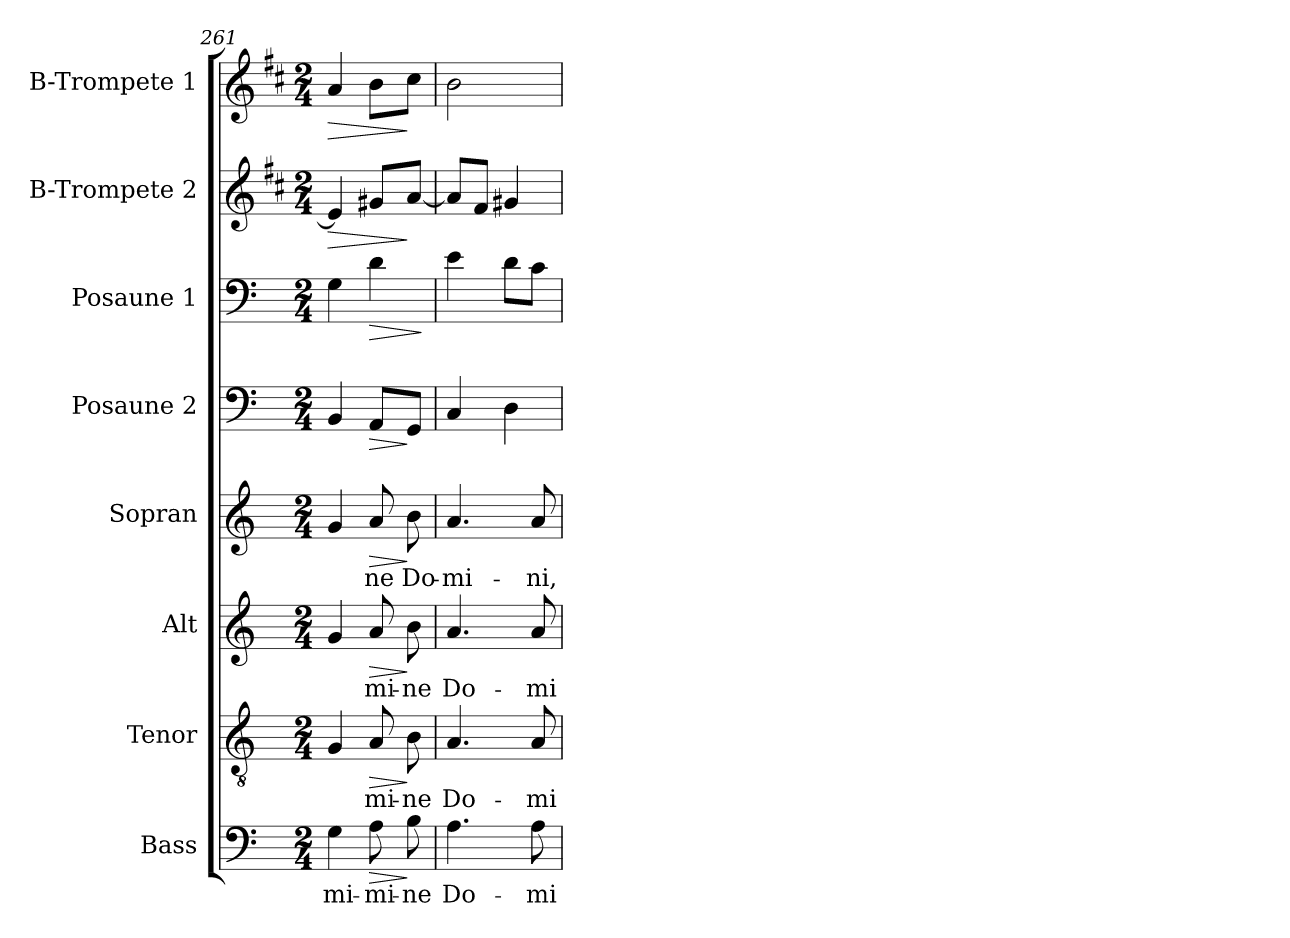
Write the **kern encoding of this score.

**kern	**text	**dynam	**kern	**text	**dynam	**kern	**text	**dynam	**kern	**text	**dynam	**kern	**dynam	**kern	**dynam	**kern	**dynam	**kern	**dynam
*part8	*part8	*part8	*part7	*part7	*part7	*part6	*part6	*part6	*part5	*part5	*part5	*part4	*part4	*part3	*part3	*part2	*part2	*part1	*part1
*staff8	*staff8	*staff8	*staff7	*staff7	*staff7	*staff6	*staff6	*staff6	*staff5	*staff5	*staff5	*staff4	*staff4	*staff3	*staff3	*staff2	*staff2	*staff1	*staff1
*I"Bass	*	*	*I"Tenor	*	*	*I"Alt	*	*	*I"Sopran	*	*	*I"Posaune 2	*	*I"Posaune 1	*	*I"B-Trompete 2	*	*I"B-Trompete 1	*
*I'B.	*	*	*I'T.	*	*	*I'A.	*	*	*I'S.	*	*	*I'Pos. 2	*	*I'Pos. 1	*	*I'B Trp. 2	*	*I'B Trp. 1	*
*clefF4	*	*	*clefGv2	*	*	*clefG2	*	*	*clefG2	*	*	*clefF4	*	*clefF4	*	*clefG2	*	*clefG2	*
*	*	*	*	*	*	*	*	*	*	*	*	*	*	*	*	*ITrd1c2	*	*ITrd1c2	*
*k[]	*	*	*k[]	*	*	*k[]	*	*	*k[]	*	*	*k[]	*	*k[]	*	*k[]	*	*k[]	*
*C:	*	*	*C:	*	*	*C:	*	*	*C:	*	*	*C:	*	*C:	*	*C:	*	*C:	*
*M2/4	*	*	*M2/4	*	*	*M2/4	*	*	*M2/4	*	*	*M2/4	*	*M2/4	*	*M2/4	*	*M2/4	*
=261	=261	=261	=261	=261	=261	=261	=261	=261	=261	=261	=261	=261	=261	=261	=261	=261	=261	=261	=261
!	!LO:LY:b	!	!	!	!	!	!	!	!	!	!	!	!	!	!	!	!LO:HP:b	!	!LO:HP:b
4G\	-mi-	.	4G/	.	.	4g/	.	.	4g/	.	.	4BB/	.	4G\	.	4d/]	>	4g/	>
!	!LO:LY:b	!LO:HP:b	!	!LO:LY:b	!LO:HP:b	!	!LO:LY:b	!LO:HP:b	!	!LO:LY:b	!LO:HP:b	!	!LO:HP:b	!	!LO:HP:b	!	!	!	!
8A\	-mi-	>	8A/	-mi-	>	8a/	-mi-	>	8a/	-ne	>	8AA/L	>	4d\	>	8f#X/L	.	8a\L	.
!	!LO:LY:b	!	!	!LO:LY:b	!	!	!LO:LY:b	!	!	!LO:LY:b	!	!	!	!	!	!	!	!	!
8B\	-ne	]	8B\	-ne	]	8b\	-ne	]	8b\	Do-	]	8GG/J	]	.	.	[8g/J	]	8b\J	]
.	.	.	.	.	.	.	.	.	.	.	.	.	.	.	]	.	.	.	.
=262	=262	=262	=262	=262	=262	=262	=262	=262	=262	=262	=262	=262	=262	=262	=262	=262	=262	=262	=262
!	!LO:LY:b	!	!	!LO:LY:b	!	!	!LO:LY:b	!	!	!LO:LY:b	!	!	!	!	!	!	!	!	!
4.A\	Do-	.	4.A/	Do-	.	4.a/	Do-	.	4.a/	-mi-	.	4C/	.	4e\	.	8g/L]	.	2a\	.
.	.	.	.	.	.	.	.	.	.	.	.	.	.	.	.	8e/J	.	.	.
.	.	.	.	.	.	.	.	.	.	.	.	4D\	.	8d\L	.	4f#X/	.	.	.
!	!LO:LY:b	!	!	!LO:LY:b	!	!	!LO:LY:b	!	!	!LO:LY:b	!	!	!	!	!	!	!	!	!
8A\	-mi-	.	8A/	-mi-	.	8a/	-mi-	.	8a/	-ni,	.	.	.	8c\J	.	.	.	.	.
=	=	=	=	=	=	=	=	=	=	=	=	=	=	=	=	=	=	=	=
*-	*-	*-	*-	*-	*-	*-	*-	*-	*-	*-	*-	*-	*-	*-	*-	*-	*-	*-	*-
